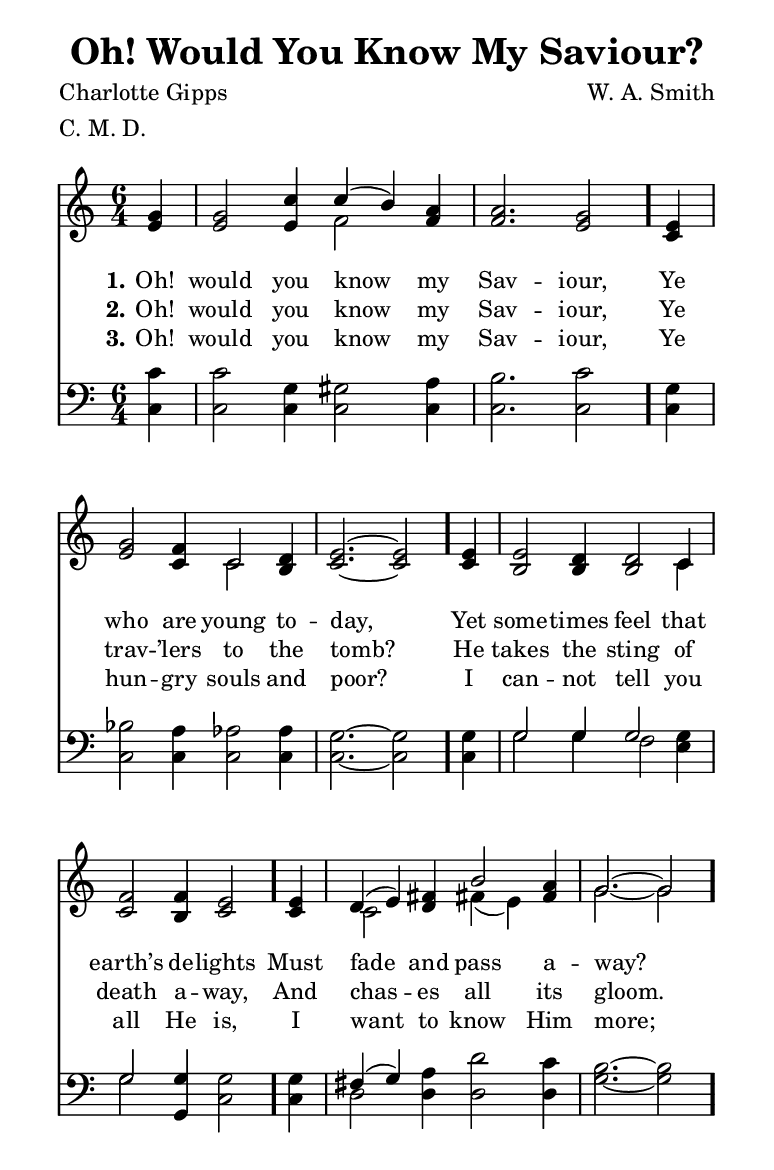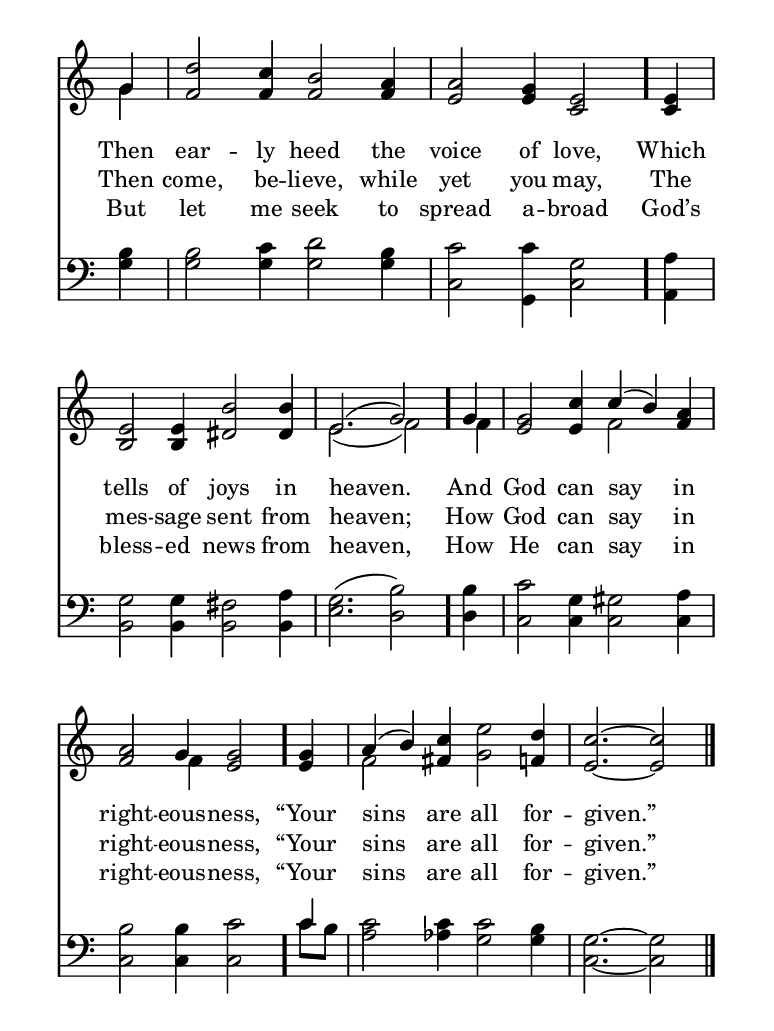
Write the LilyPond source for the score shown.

\include "common/global.ily"
\paper {
  \include "common/paper.ily"
}

\header{
  %children
  hymnnumber = "354"
  title = "Oh! Would You Know My Saviour?"
  tunename = "Spes Celestis"
  meter = "C. M. D."
  poet = "Charlotte Gipps"
  composer = "W. A. Smith"
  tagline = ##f
}

global = {
  \include "common/overrides.ily"
  \override Staff.TimeSignature.style = #'numbered
  \time 6/4
  \override Score.MetronomeMark.transparent = ##t % hide all fermata changes too
  \tempo 4=130
  \key c \major
  \partial 4
  \autoBeamOff
}

notesSoprano = {
\global
\relative c'' {

  g4 | g2 c4 c( b) a | a2. g2
  e4 | g2 f4 c2 d4 | e2. ~ e2 \eogbreak
  e4 | e2 d4 d2 c4 | f2 f4 e2
  e4 | d( e) fis b2 a4 | g2. ~ g2 \eogbreak
  g4 | d'2 c4 b2 a4 | a2 g4 e2
  e4 | e2 e4 b'2 b4 | e,2.( g2) \eogbreak
  g4 | g2 c4 c( b) a | a2 g4 g2
  g4 | a( b) c e2 d4 | c2. ~ c2

  \bar "|."

}
}

notesAlto = {
\global
\relative e' {

  e4 e2 e4 f2 f4 | f2. e2
  c4 | e2 c4 c2 b4 | c2. ~ c2
  c4 | b2 b4 b2 c4 | c2 b4 c2
  c4 | c2 d4 fis!( e) fis | g2. ~ g2
  g4 | f2 f4 f2 f4 | e2 e4 c2
  c4 | b2 b4 dis2 dis4 | e2.( f2)
  f4 | e2 e4 f2 f4 | f2 f4 e2
  e4 | f2 fis4 g2 f4 | e2. ~ e2 % original fails to make last `f4` natural

}
}

notesTenor = {
\global
\relative a {

  c4 | c2 g4 gis2 a4 | b2. c2
  g4 | bes2 a4 aes2 aes4 | g2. ~ g2
  g4 | g2 g4 g2 g4 | g2 g4 g2
  g4 | fis4( g) a d2 c4 | b2. ~ b2
  b4 | b2 c4 d2 b4 | c2 c4 g2
  a4 | g2 g4 fis2 a4 | g2.( b2)
  b4 | c2 g4 gis2 a4 | b2 b4 c2
  c4 | c2 c4 c2 b4 | g2. ~ g2

}
}

notesBass = {
\global
\relative f {

  c4 | c2 c4 c2 c4 | c2. c2
  c4 | c2 c4 c2 c4 | c2. ~ c2
  c4 | g'2 g4 f2 e4 | g2 g,4 c2
  c4 | d2 d4 d2 d4 | g2. ~ g2
  g4 | g2 g4 g2 g4 | c,2 g4 c2
  a4 | b2 b4 b2 b4 | e2.( d2)
  d4 | c2 c4 c2 c4 | c2 c4 c2
  c'8[ b] | a2 aes4 g2 g4 | c,2. ~ c2

}
}

wordsA = \lyricmode {
\set stanza = "1."

Oh! would you know my Sav -- iour, \bar "."
Ye who are young to -- day, \bar "."
Yet some -- times feel that earth’s de -- lights \bar "."
Must fade and pass a -- way? \bar "."
Then ear -- ly heed the voice of love, \bar "."
Which tells of joys in heaven. \bar "."
And God can say in right -- eous -- ness, \bar "."
“Your sins are all for -- given.” \bar "."

}

wordsB = \lyricmode {
\set stanza = "2."

Oh! would you know my Sav -- iour,
Ye trav -- ’lers to the tomb?
He takes the sting of death a -- way,
And chas -- es all its gloom.
Then come, be -- lieve, while yet you may,
The mes -- sage sent from heaven;
How God can say in right -- eous -- ness,
“Your sins are all for -- given.”

}

wordsC = \lyricmode {
\set stanza = "3."

Oh! would you know my Sav -- iour,
Ye hun -- gry souls and poor?
I can -- not tell you all He is,
I want to know Him more;
But let me seek to spread a -- broad
God’s bless -- ed news from heaven,
How He can say in right -- eous -- ness,
“Your sins are all for -- given.”

}

\score {
  \context ChoirStaff <<
    \context Staff = upper <<
      \set Staff.autoBeaming = ##f
      \set ChoirStaff.systemStartDelimiter = #'SystemStartBar
      \set ChoirStaff.printPartCombineTexts = ##f
      \partcombine #'(2 . 11) \notesSoprano \notesAlto
      \context NullVoice = sopranos { \voiceOne << \notesSoprano >> }
      \context Lyrics = one   \lyricsto sopranos \wordsA
      \context Lyrics = two   \lyricsto sopranos \wordsB
      \context Lyrics = three \lyricsto sopranos \wordsC
    >>
    \context Staff = men <<
      \set Staff.autoBeaming = ##f
      \clef bass
      \set ChoirStaff.printPartCombineTexts = ##f
      \partcombine #'(2 . 11) \notesTenor \notesBass
    >>
  >>
  \layout {
    \include "common/layout.ily"
  }
  #(cond ((ly:get-option 'eog-midi-permitted) #{ \midi{
    \include "common/midi.ily"
  } #}))
}

\version "2.19.49"  % necessary for upgrading to future LilyPond versions.

% vi:set et ts=2 sw=2 ai nocindent syntax=lilypond:
